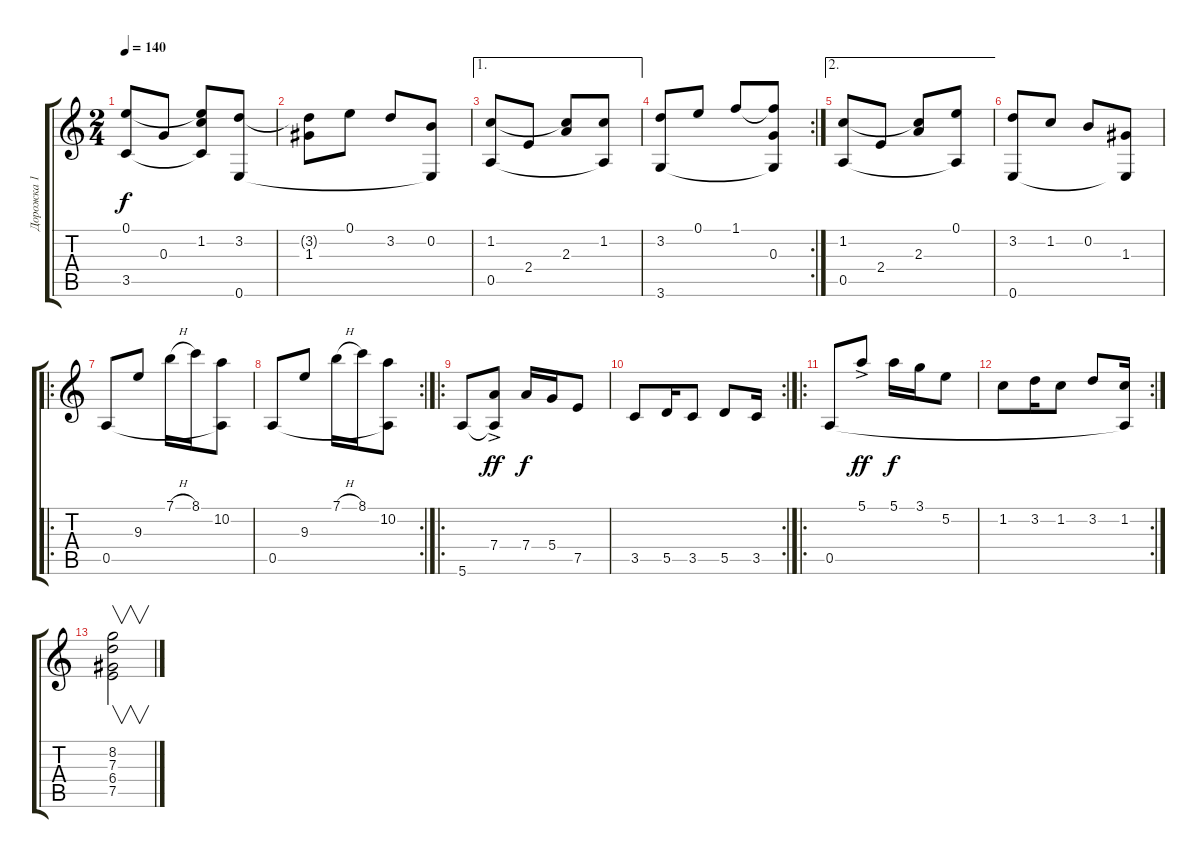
\track ("Дорожка 1" "Дорожка 1") {instrument acousticguitarnylon}
\staff {score tabs}
\tuning (E4 B3 G3 D3 A2 E2) {hide}
\ts (2 4)
\tempo 140
\clef g2
\ks aminor
(0.1 3.5).8{dy f} 0.3.8 (0.1{t} 1.2 3.5{t}).8 (3.2 0.6).8 |
(3.2{t} 1.3).8 0.1.8 3.2.8 (0.2 0.6{t}).8 |
\ae 1
(1.2 0.5).8 2.4.8 (1.2{t} 2.3).8 (1.2 0.5{t}).8 |
\rc 2
(3.2 3.6).8 0.1.8 1.1.8 (1.1{t} 0.3 3.6{t}).8 |
\ae 2
(1.2 0.5).8 2.4.8 (1.2{t} 2.3).8 (0.1 0.5{t}).8 |
(3.2 0.6).8 1.2.8 0.2.8 (1.3 0.6{t}).8 |
\ro
0.5.8 9.3.8 7.1{h}.16 8.1.16 (10.2 0.5{t}).8 |
\rc 2
0.5.8 9.3.8 7.1{h}.16 8.1.16 (10.2 0.5{t}).8 |
\ro
5.6.8 (7.4{ac} 5.6{t}).8{dy ff} 7.4.16{dy f} 5.4.16 7.5.8 |
\rc 2
3.5.8 5.5.16 3.5.8 5.5.8 3.5.16 |
\ro
0.5.8 5.1{ac}.8{dy ff} 5.1.16{dy f} 3.1.16 5.2.8 |
\rc 2
1.2.8 3.2.16 1.2.8 3.2.8 (1.2 0.5{t}).16 |
(8.2 7.3 6.4 7.5).2{v}
